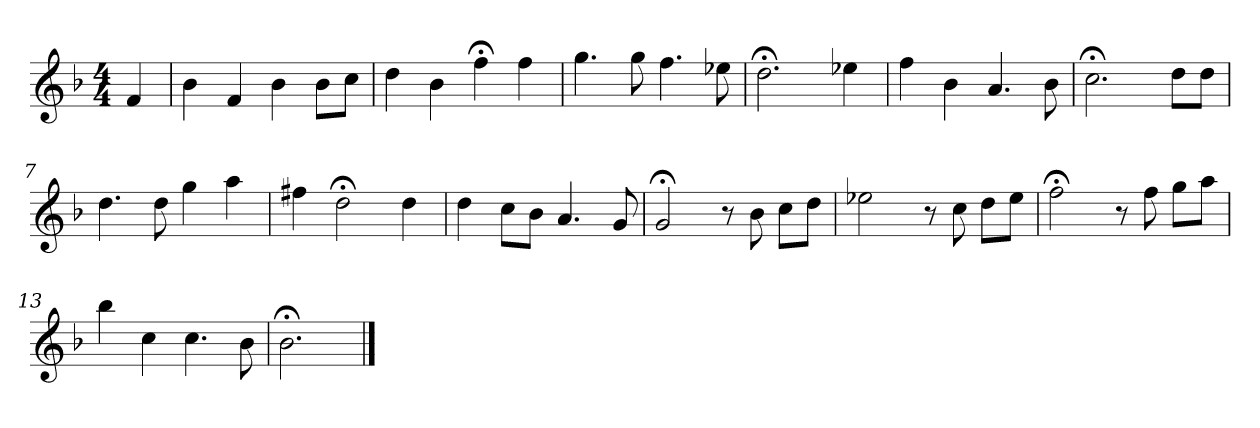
**kern
*part1
*staff1
*k[b-]
*B-:lyd
*M4/4
*MM120
=
4f
=1
4b-
4f
4b-
8b-L
8ccJ
=2
4dd
4b-
4ff;<
4ff
=3
4.gg
8gg
4.ff
8ee-X
=4
2.dd;<
4ee-X
=5
4ff
4b-
4.a
8b-
=6
2.cc;<
8ddL
8ddJ
=7
4.dd
8dd
4gg
4aa
=8
4ff#X
2dd;<
4dd
=9
4dd
8ccL
8b-J
4.a
8g
=10
2g;<
8r
8b-
8ccL
8ddJ
=11
2ee-X
8r
8cc
8ddL
8ee-J
=12
2ff;<
8r
8ff
8ggL
8aaJ
=13
4bb-
4cc
4.cc
8b-
=14
2.b-;<
==
*-
